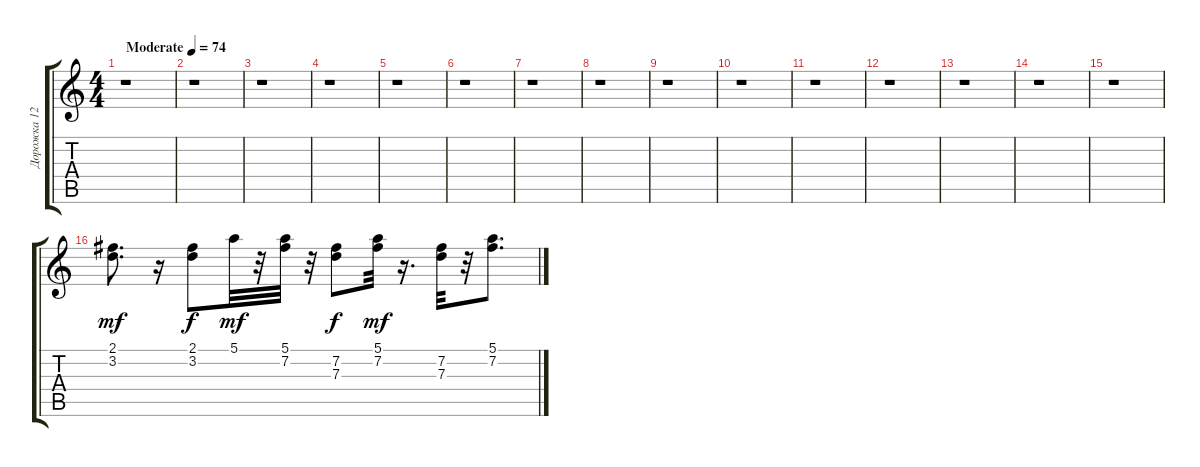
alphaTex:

\track ("Дорожка 12" "Дорожка 12") {instrument electricguitarclean}
\staff {score tabs}
\tuning (E4 B3 G3 D3 A2 E2) {hide}
\ts (4 4)
\tempo (74 "Moderate")
\clef g2
\ks c
r.1{dy mf instrument electricguitarclean} |
r.1 |
r.1 |
r.1 |
r.1 |
r.1 |
r.1 |
r.1 |
r.1 |
r.1 |
r.1 |
r.1 |
r.1 |
r.1 |
r.1 |
(2.1 3.2).8{d} r.16 (2.1 3.2).8{dy f} 5.1.32{dy mf} r.32 (5.1 7.2).32 r.32 (7.2 7.3).8{dy f} (5.1 7.2).32{dy mf} r.16{d} (7.2 7.3).32 r.32 (5.1 7.2).8{d}
